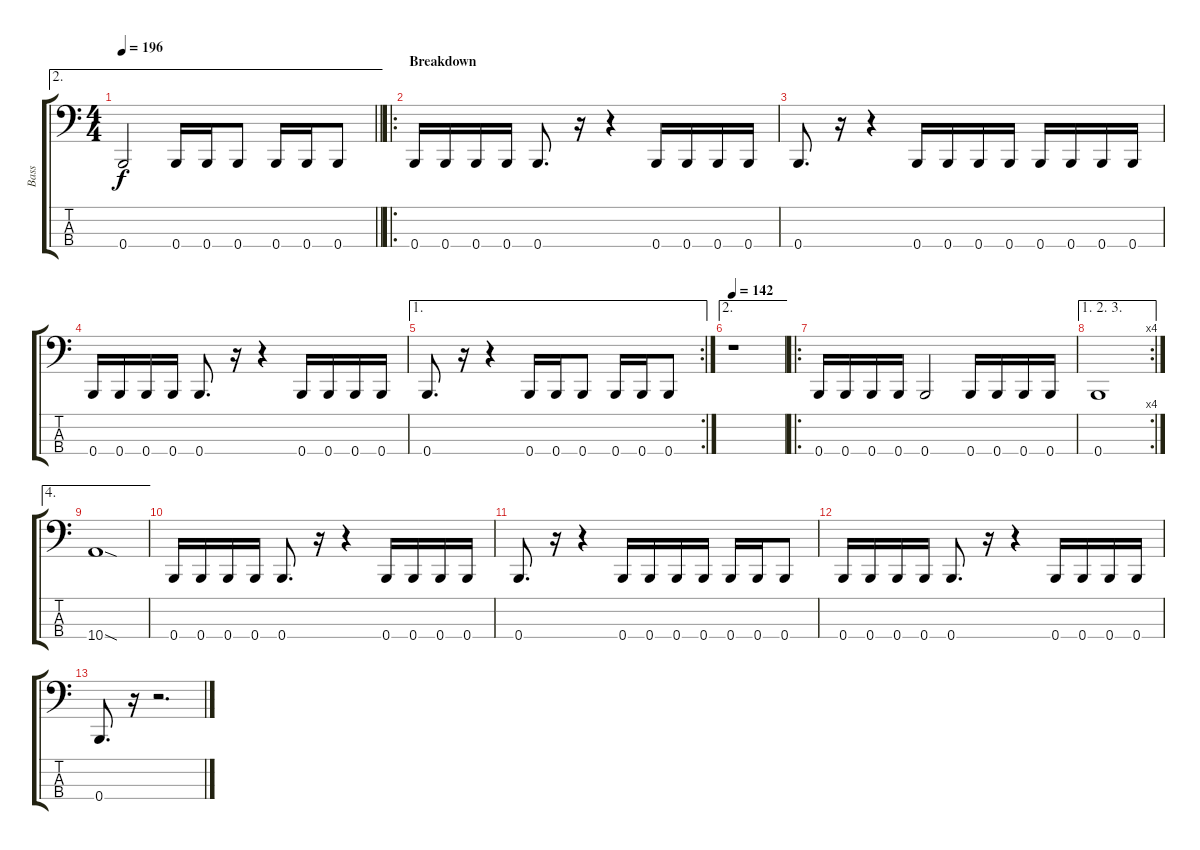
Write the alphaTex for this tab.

\track ("Bass" "Bass") {instrument electricbasspick}
\staff {score tabs}
\tuning (E2 B1 Gb1 B0) {hide}
\ae 2
\ts (4 4)
\tempo 196
\clef f4
\barLineRight lightlight
\ks c
0.4{t}.2{dy f} 0.4.16 0.4.16 0.4.8 0.4.16 0.4.16 0.4.8 |
\ro
\section ("" "Breakdown")
0.4.16 0.4.16 0.4.16 0.4.16 0.4.8{d} r.16 r.4 0.4.16 0.4.16 0.4.16 0.4.16 |
0.4.8{d} r.16 r.4 0.4.16 0.4.16 0.4.16 0.4.16 0.4.16 0.4.16 0.4.16 0.4.16 |
0.4.16 0.4.16 0.4.16 0.4.16 0.4.8{d} r.16 r.4 0.4.16 0.4.16 0.4.16 0.4.16 |
\ae 1
\rc 2
0.4.8{d} r.16 r.4 0.4.16 0.4.16 0.4.8 0.4.16 0.4.16 0.4.8 |
\ae 2
\tempo 142
r.1 |
\ro
0.4.16 0.4.16 0.4.16 0.4.16 0.4.2 0.4.16 0.4.16 0.4.16 0.4.16 |
\ae (1 2 3)
\rc 4
0.4.1 |
\ae 4
10.4{sod}.1 |
0.4.16 0.4.16 0.4.16 0.4.16 0.4.8{d} r.16 r.4 0.4.16 0.4.16 0.4.16 0.4.16 |
0.4.8{d} r.16 r.4 0.4.16 0.4.16 0.4.16 0.4.16 0.4.16 0.4.16 0.4.8 |
0.4.16 0.4.16 0.4.16 0.4.16 0.4.8{d} r.16 r.4 0.4.16 0.4.16 0.4.16 0.4.16 |
0.4.8{d} r.16 r.2{d}
